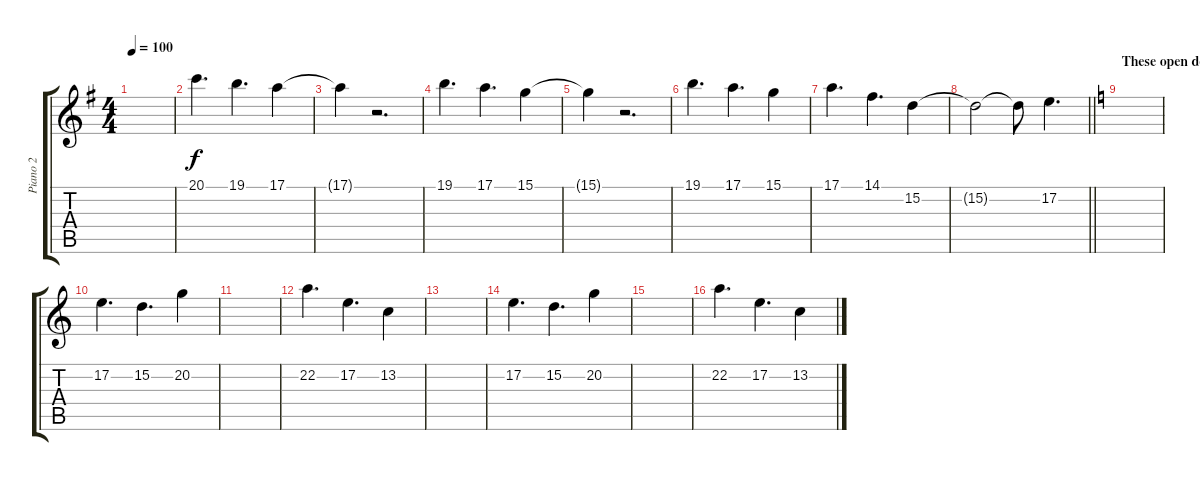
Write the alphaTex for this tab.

\track ("Piano 2" "Piano 2") {instrument acousticgrandpiano}
\staff {score tabs}
\tuning (E4 B3 G3 D3 A2 E2) {hide}
\ts (4 4)
\tempo 100
\clef g2
\ks g
|
20.1.4{d} 19.1.4{d} 17.1.4 |
17.1{t}.4 r.2{d} |
19.1.4{d} 17.1.4{d} 15.1.4 |
15.1{t}.4 r.2{d} |
19.1.4{d} 17.1.4{d} 15.1.4 |
17.1.4{d} 14.1.4{d} 15.2.4 |
\barLineRight lightlight
15.2{t}.2 15.2{t}.8 17.2.4{d} |
\section ("" "These open doors")
\ks c
|
17.2.4{d} 15.2.4{d} 20.2.4 |
|
22.2.4{d} 17.2.4{d} 13.2.4 |
|
17.2.4{d} 15.2.4{d} 20.2.4 |
|
22.2.4{d} 17.2.4{d} 13.2.4
